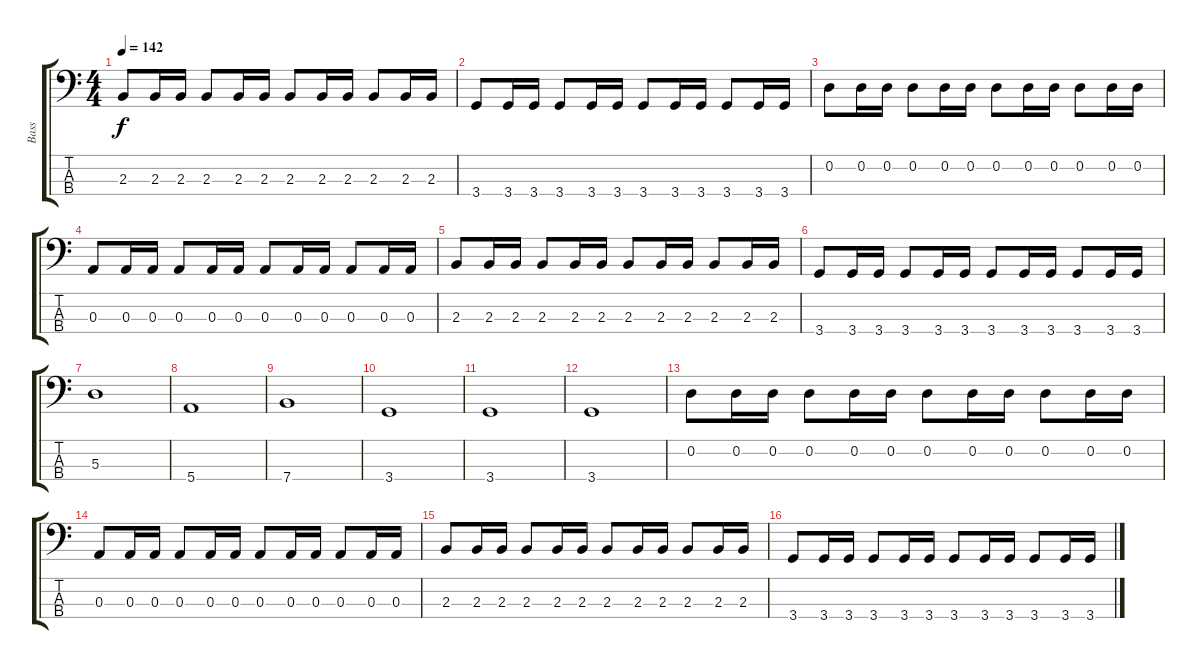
\track ("Bass" "Bass") {instrument electricbassfinger}
\staff {score tabs}
\tuning (G2 D2 A1 E1) {hide}
\ts (4 4)
\tempo 142
\clef f4
\ks c
2.3.8{dy f} 2.3.16 2.3.16 2.3.8 2.3.16 2.3.16 2.3.8 2.3.16 2.3.16 2.3.8 2.3.16 2.3.16 |
3.4.8 3.4.16 3.4.16 3.4.8 3.4.16 3.4.16 3.4.8 3.4.16 3.4.16 3.4.8 3.4.16 3.4.16 |
0.2.8 0.2.16 0.2.16 0.2.8 0.2.16 0.2.16 0.2.8 0.2.16 0.2.16 0.2.8 0.2.16 0.2.16 |
0.3.8 0.3.16 0.3.16 0.3.8 0.3.16 0.3.16 0.3.8 0.3.16 0.3.16 0.3.8 0.3.16 0.3.16 |
2.3.8 2.3.16 2.3.16 2.3.8 2.3.16 2.3.16 2.3.8 2.3.16 2.3.16 2.3.8 2.3.16 2.3.16 |
3.4.8 3.4.16 3.4.16 3.4.8 3.4.16 3.4.16 3.4.8 3.4.16 3.4.16 3.4.8 3.4.16 3.4.16 |
5.3.1 |
5.4.1 |
7.4.1 |
3.4.1 |
3.4.1 |
3.4.1 |
0.2.8 0.2.16 0.2.16 0.2.8 0.2.16 0.2.16 0.2.8 0.2.16 0.2.16 0.2.8 0.2.16 0.2.16 |
0.3.8 0.3.16 0.3.16 0.3.8 0.3.16 0.3.16 0.3.8 0.3.16 0.3.16 0.3.8 0.3.16 0.3.16 |
2.3.8 2.3.16 2.3.16 2.3.8 2.3.16 2.3.16 2.3.8 2.3.16 2.3.16 2.3.8 2.3.16 2.3.16 |
3.4.8 3.4.16 3.4.16 3.4.8 3.4.16 3.4.16 3.4.8 3.4.16 3.4.16 3.4.8 3.4.16 3.4.16
